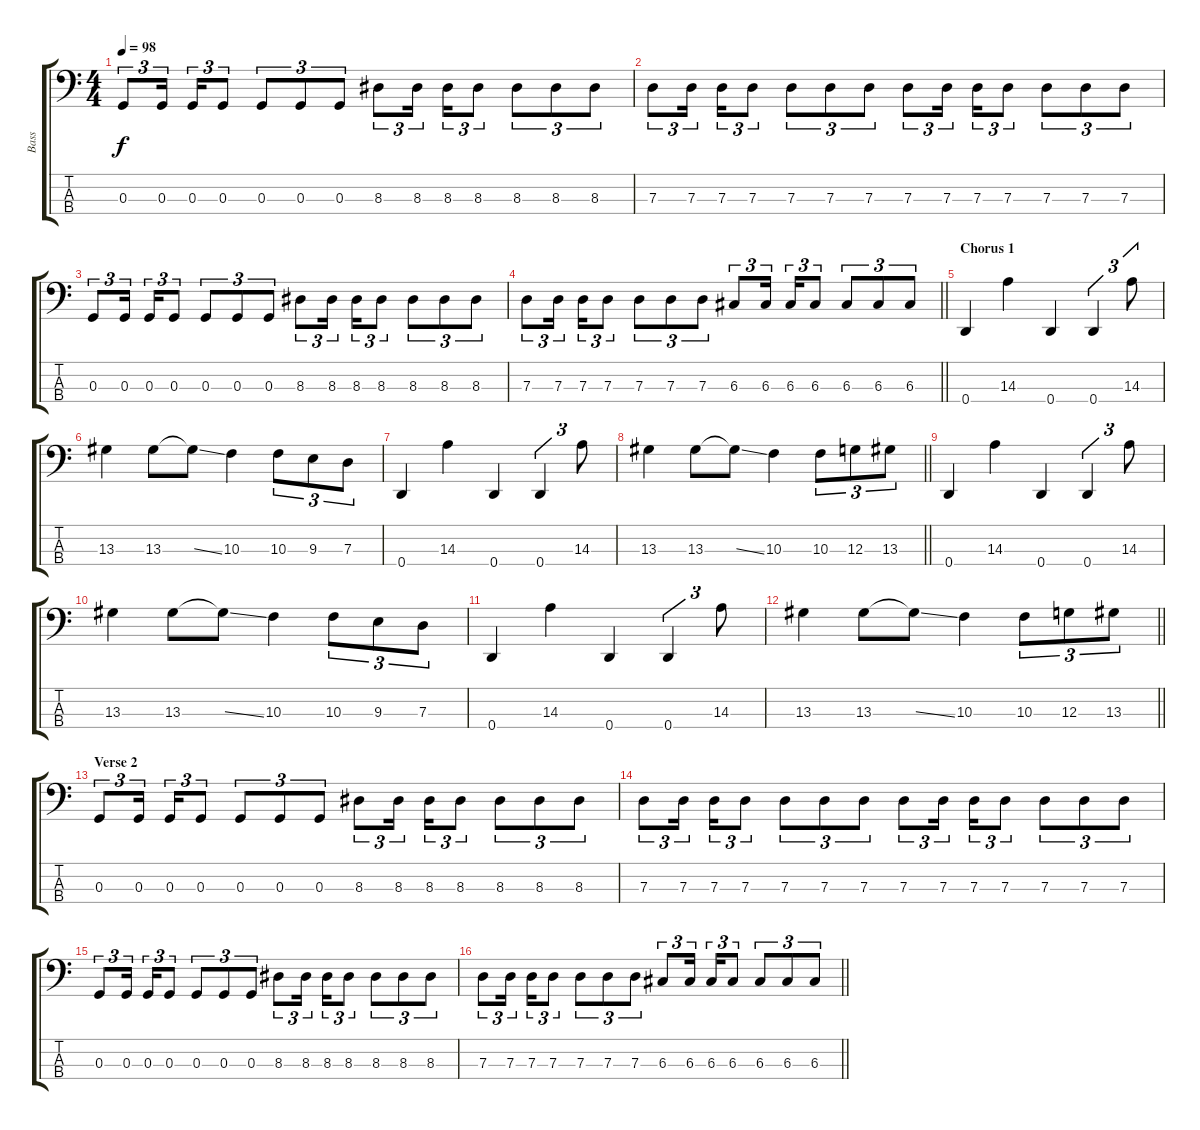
\track ("Bass" "Bass") {instrument electricbassfinger}
\staff {score tabs}
\tuning (F2 C2 G1 D1) {hide}
\ts (4 4)
\tempo 98
\clef f4
\ks c
0.3.8{tu (3 2) dy f} 0.3.16{tu (3 2)} 0.3.16{tu (3 2)} 0.3.8{tu (3 2)} 0.3.8{tu (3 2)} 0.3.8{tu (3 2)} 0.3.8{tu (3 2)} 8.3.8{tu (3 2)} 8.3.16{tu (3 2)} 8.3.16{tu (3 2)} 8.3.8{tu (3 2)} 8.3.8{tu (3 2)} 8.3.8{tu (3 2)} 8.3.8{tu (3 2)} |
7.3.8{tu (3 2)} 7.3.16{tu (3 2)} 7.3.16{tu (3 2)} 7.3.8{tu (3 2)} 7.3.8{tu (3 2)} 7.3.8{tu (3 2)} 7.3.8{tu (3 2)} 7.3.8{tu (3 2)} 7.3.16{tu (3 2)} 7.3.16{tu (3 2)} 7.3.8{tu (3 2)} 7.3.8{tu (3 2)} 7.3.8{tu (3 2)} 7.3.8{tu (3 2)} |
0.3.8{tu (3 2)} 0.3.16{tu (3 2)} 0.3.16{tu (3 2)} 0.3.8{tu (3 2)} 0.3.8{tu (3 2)} 0.3.8{tu (3 2)} 0.3.8{tu (3 2)} 8.3.8{tu (3 2)} 8.3.16{tu (3 2)} 8.3.16{tu (3 2)} 8.3.8{tu (3 2)} 8.3.8{tu (3 2)} 8.3.8{tu (3 2)} 8.3.8{tu (3 2)} |
\barLineRight lightlight
7.3.8{tu (3 2)} 7.3.16{tu (3 2)} 7.3.16{tu (3 2)} 7.3.8{tu (3 2)} 7.3.8{tu (3 2)} 7.3.8{tu (3 2)} 7.3.8{tu (3 2)} 6.3.8{tu (3 2)} 6.3.16{tu (3 2)} 6.3.16{tu (3 2)} 6.3.8{tu (3 2)} 6.3.8{tu (3 2)} 6.3.8{tu (3 2)} 6.3.8{tu (3 2)} |
\section ("" "Chorus 1")
0.4.4 14.3.4 0.4.4 0.4.4{tu (3 2)} 14.3.8{tu (3 2)} |
13.3.4 13.3.8 13.3{ss t}.8 10.3.4 10.3.8{tu (3 2)} 9.3.8{tu (3 2)} 7.3.8{tu (3 2)} |
0.4.4 14.3.4 0.4.4 0.4.4{tu (3 2)} 14.3.8{tu (3 2)} |
\barLineRight lightlight
13.3.4 13.3.8 13.3{ss t}.8 10.3.4 10.3.8{tu (3 2)} 12.3.8{tu (3 2)} 13.3.8{tu (3 2)} |
0.4.4 14.3.4 0.4.4 0.4.4{tu (3 2)} 14.3.8{tu (3 2)} |
13.3.4 13.3.8 13.3{ss t}.8 10.3.4 10.3.8{tu (3 2)} 9.3.8{tu (3 2)} 7.3.8{tu (3 2)} |
0.4.4 14.3.4 0.4.4 0.4.4{tu (3 2)} 14.3.8{tu (3 2)} |
\barLineRight lightlight
13.3.4 13.3.8 13.3{ss t}.8 10.3.4 10.3.8{tu (3 2)} 12.3.8{tu (3 2)} 13.3.8{tu (3 2)} |
\section ("" "Verse 2")
0.3.8{tu (3 2)} 0.3.16{tu (3 2)} 0.3.16{tu (3 2)} 0.3.8{tu (3 2)} 0.3.8{tu (3 2)} 0.3.8{tu (3 2)} 0.3.8{tu (3 2)} 8.3.8{tu (3 2)} 8.3.16{tu (3 2)} 8.3.16{tu (3 2)} 8.3.8{tu (3 2)} 8.3.8{tu (3 2)} 8.3.8{tu (3 2)} 8.3.8{tu (3 2)} |
7.3.8{tu (3 2)} 7.3.16{tu (3 2)} 7.3.16{tu (3 2)} 7.3.8{tu (3 2)} 7.3.8{tu (3 2)} 7.3.8{tu (3 2)} 7.3.8{tu (3 2)} 7.3.8{tu (3 2)} 7.3.16{tu (3 2)} 7.3.16{tu (3 2)} 7.3.8{tu (3 2)} 7.3.8{tu (3 2)} 7.3.8{tu (3 2)} 7.3.8{tu (3 2)} |
0.3.8{tu (3 2)} 0.3.16{tu (3 2)} 0.3.16{tu (3 2)} 0.3.8{tu (3 2)} 0.3.8{tu (3 2)} 0.3.8{tu (3 2)} 0.3.8{tu (3 2)} 8.3.8{tu (3 2)} 8.3.16{tu (3 2)} 8.3.16{tu (3 2)} 8.3.8{tu (3 2)} 8.3.8{tu (3 2)} 8.3.8{tu (3 2)} 8.3.8{tu (3 2)} |
\barLineRight lightlight
7.3.8{tu (3 2)} 7.3.16{tu (3 2)} 7.3.16{tu (3 2)} 7.3.8{tu (3 2)} 7.3.8{tu (3 2)} 7.3.8{tu (3 2)} 7.3.8{tu (3 2)} 6.3.8{tu (3 2)} 6.3.16{tu (3 2)} 6.3.16{tu (3 2)} 6.3.8{tu (3 2)} 6.3.8{tu (3 2)} 6.3.8{tu (3 2)} 6.3.8{tu (3 2)}
